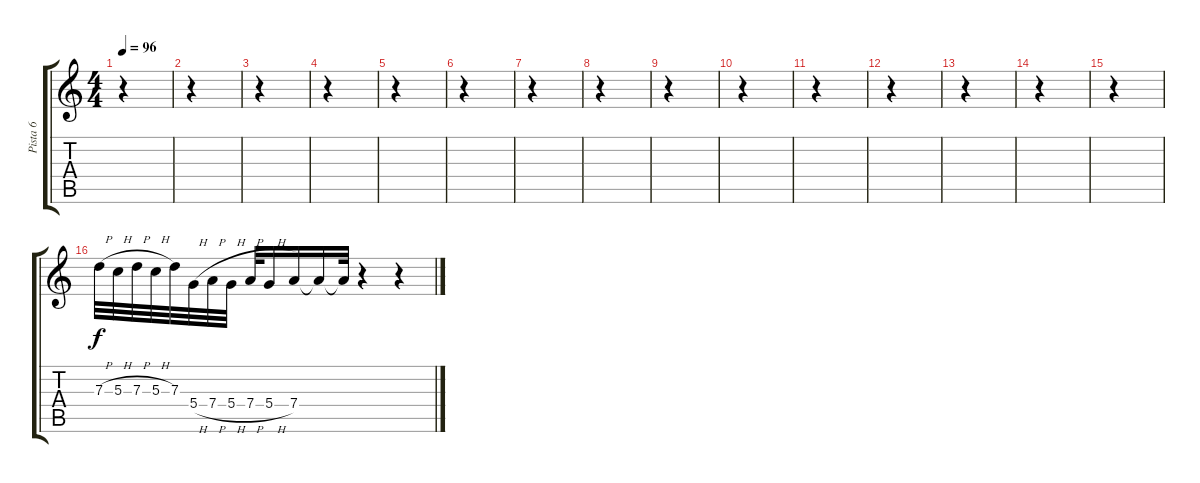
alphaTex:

\track ("Pista 6" "Pista 6") {instrument distortionguitar}
\staff {score tabs}
\tuning (E4 B3 G3 D3 A2 E2) {hide}
\ts (4 4)
\tempo 96
\clef g2
\ks c
r.4{dy f instrument distortionguitar} |
r.4 |
r.4 |
r.4 |
r.4 |
r.4 |
r.4 |
r.4 |
r.4 |
r.4 |
r.4 |
r.4 |
r.4 |
r.4 |
r.4 |
7.3{h}.32 5.3{h}.32 7.3{h}.32 5.3{h}.32 7.3.32 5.4{h}.32 7.4{h}.32 5.4{h}.32 7.4{h}.32 5.4{h}.16 7.4.16 7.4{t}.16 7.4{t}.32 r.4 r.4
